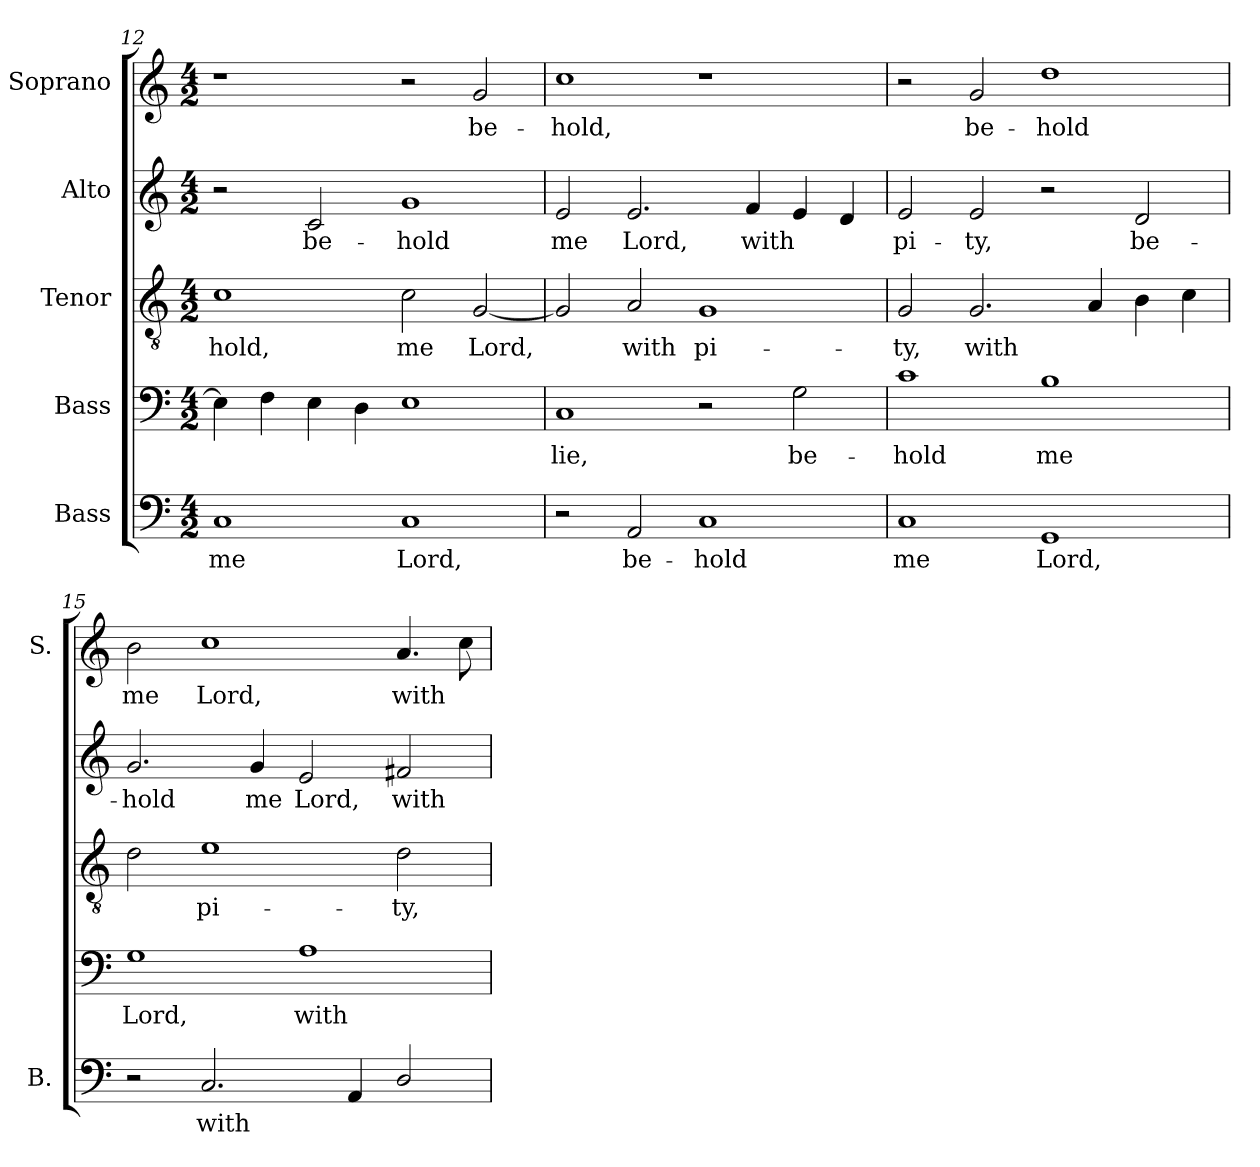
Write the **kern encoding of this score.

**kern	**text	**kern	**text	**kern	**text	**kern	**text	**kern	**text
*part5	*part5	*part4	*part4	*part3	*part3	*part2	*part2	*part1	*part1
*staff5	*staff5	*staff4	*staff4	*staff3	*staff3	*staff2	*staff2	*staff1	*staff1
*I"Bass	*	*I"Bass	*	*I"Tenor	*	*I"Alto	*	*I"Soprano	*
*I'B.	*	*	*	*	*	*	*	*I'S.	*
*clefF4	*	*clefF4	*	*clefGv2	*	*clefG2	*	*clefG2	*
*	*	*ITrd7c12	*	*ITrd7c12	*	*	*	*	*
*k[]	*	*k[]	*	*k[]	*	*k[]	*	*k[]	*
*C:	*	*C:	*	*C:	*	*C:	*	*C:	*
*M4/2	*	*M4/2	*	*M4/2	*	*M4/2	*	*M4/2	*
=12	=12	=12	=12	=12	=12	=12	=12	=12	=12
!	!LO:LY:b:color=#000000	!	!	!	!	!	!	!	!
!	!	!	!	!	!LO:LY:b:color=#000000	!	!	!	!
1Ci	me	4EEi\]	.	1Ci	-hold,	2r	.	1r	.
.	.	4FFi\	.	.	.	.	.	.	.
!	!	!	!	!	!	!	!LO:LY:b:color=#000000	!	!
.	.	4EEi\	.	.	.	2ci/	be-	.	.
.	.	4DDi\	.	.	.	.	.	.	.
!	!LO:LY:b:color=#000000	!	!	!	!	!	!	!	!
!	!	!	!	!	!LO:LY:b:color=#000000	!	!	!	!
!	!	!	!	!	!	!	!LO:LY:b:color=#000000	!	!
1Ci	Lord,	1EEi	.	2Ci\	me	1gi	-hold	2r	.
!	!	!	!	!	!LO:LY:b:color=#000000	!	!	!	!
!	!	!	!	!	!	!	!	!	!LO:LY:b:color=#000000
.	.	.	.	[2GGi/	Lord,	.	.	2gi/	be-
=13	=13	=13	=13	=13	=13	=13	=13	=13	=13
!	!	!	!LO:LY:b:color=#000000	!	!	!	!	!	!
!	!	!	!	!	!	!	!LO:LY:b:color=#000000	!	!
!	!	!	!	!	!	!	!	!	!LO:LY:b:color=#000000
2r	.	1CCi	lie,	2GGi/]	.	2ei/	me	1cci	-hold,
!	!LO:LY:b:color=#000000	!	!	!	!	!	!	!	!
!	!	!	!	!	!LO:LY:b:color=#000000	!	!	!	!
!	!	!	!	!	!	!	!LO:LY:b:color=#000000	!	!
2AAi/	be-	.	.	2AAi/	with	2.ei/	Lord,	.	.
!	!LO:LY:b:color=#000000	!	!	!	!	!	!	!	!
!	!	!	!	!	!LO:LY:b:color=#000000	!	!	!	!
1Ci	-hold	2r	.	1GGi	pi-	.	.	1r	.
!	!	!	!	!	!	!	!LO:LY:b:color=#000000	!	!
.	.	.	.	.	.	4fi/	with	.	.
!	!	!	!LO:LY:b:color=#000000	!	!	!	!	!	!
.	.	2GGi\	be-	.	.	4ei/	.	.	.
.	.	.	.	.	.	4di/	.	.	.
=14	=14	=14	=14	=14	=14	=14	=14	=14	=14
!	!LO:LY:b:color=#000000	!	!	!	!	!	!	!	!
!	!	!	!LO:LY:b:color=#000000	!	!	!	!	!	!
!	!	!	!	!	!LO:LY:b:color=#000000	!	!	!	!
!	!	!	!	!	!	!	!LO:LY:b:color=#000000	!	!
1Ci	me	1Ci	-hold	2GGi/	-ty,	2ei/	pi-	2r	.
!	!	!	!	!	!LO:LY:b:color=#000000	!	!	!	!
!	!	!	!	!	!	!	!LO:LY:b:color=#000000	!	!
!	!	!	!	!	!	!	!	!	!LO:LY:b:color=#000000
.	.	.	.	2.GGi/	with	2ei/	-ty,	2gi/	be-
!	!LO:LY:b:color=#000000	!	!	!	!	!	!	!	!
!	!	!	!LO:LY:b:color=#000000	!	!	!	!	!	!
!	!	!	!	!	!	!	!	!	!LO:LY:b:color=#000000
1GGi	Lord,	1BBi	me	.	.	2r	.	1ddi	-hold
.	.	.	.	4AAi/	.	.	.	.	.
!	!	!	!	!	!	!	!LO:LY:b:color=#000000	!	!
.	.	.	.	4BBi\	.	2di/	be-	.	.
.	.	.	.	4Ci\	.	.	.	.	.
!!LO:PB:g=z
=15	=15	=15	=15	=15	=15	=15	=15	=15	=15
!	!	!	!LO:LY:b:color=#000000	!	!	!	!	!	!
!	!	!	!	!	!	!	!LO:LY:b:color=#000000	!	!
!	!	!	!	!	!	!	!	!	!LO:LY:b:color=#000000
2r	.	1GGi	Lord,	2Di\	.	2.gi/	-hold	2bi\	me
!	!LO:LY:b:color=#000000	!	!	!	!	!	!	!	!
!	!	!	!	!	!LO:LY:b:color=#000000	!	!	!	!
!	!	!	!	!	!	!	!	!	!LO:LY:b:color=#000000
2.Ci/	with	.	.	1Ei	pi-	.	.	1cci	Lord,
!	!	!	!	!	!	!	!LO:LY:b:color=#000000	!	!
.	.	.	.	.	.	4gi/	me	.	.
!	!	!	!LO:LY:b:color=#000000	!	!	!	!	!	!
!	!	!	!	!	!	!	!LO:LY:b:color=#000000	!	!
.	.	1AAi	with	.	.	2ei/	Lord,	.	.
4AAi/	.	.	.	.	.	.	.	.	.
!	!	!	!	!	!LO:LY:b:color=#000000	!	!	!	!
!	!	!	!	!	!	!	!LO:LY:b:color=#000000	!	!
!	!	!	!	!	!	!	!	!	!LO:LY:b:color=#000000
2Di/	.	.	.	2Di\	-ty,	2f#Xi/	with	4.ai/	with
.	.	.	.	.	.	.	.	8cci\	.
=	=	=	=	=	=	=	=	=	=
*-	*-	*-	*-	*-	*-	*-	*-	*-	*-
